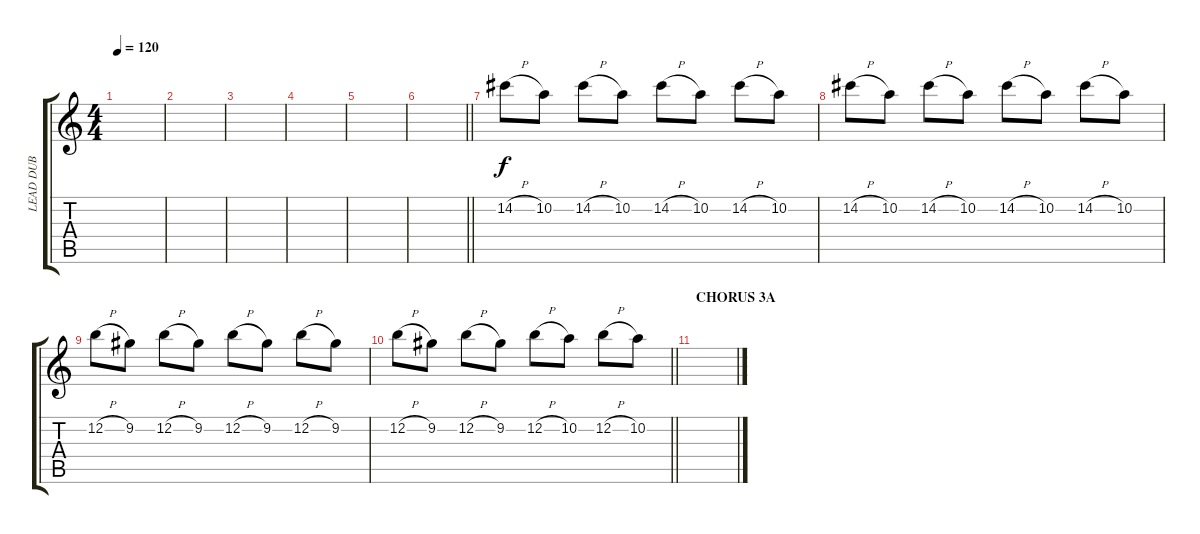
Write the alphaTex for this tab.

\track ("LEAD DUB" "LEAD DUB") {instrument overdrivenguitar}
\staff {score tabs}
\tuning (E4 B3 G3 D3 A2 E2) {hide}
\ts (4 4)
\tempo 120
\clef g2
\ks c
|
|
|
|
|
\barLineRight lightlight
|
\section ("" "")
14.2{h}.8 10.2.8 14.2{h}.8 10.2.8 14.2{h}.8 10.2.8 14.2{h}.8 10.2.8 |
14.2{h}.8 10.2.8 14.2{h}.8 10.2.8 14.2{h}.8 10.2.8 14.2{h}.8 10.2.8 |
12.2{h}.8 9.2.8 12.2{h}.8 9.2.8 12.2{h}.8 9.2.8 12.2{h}.8 9.2.8 |
\barLineRight lightlight
12.2{h}.8 9.2.8 12.2{h}.8 9.2.8 12.2{h}.8 10.2.8 12.2{h}.8 10.2.8 |
\section ("" "CHORUS 3A")
